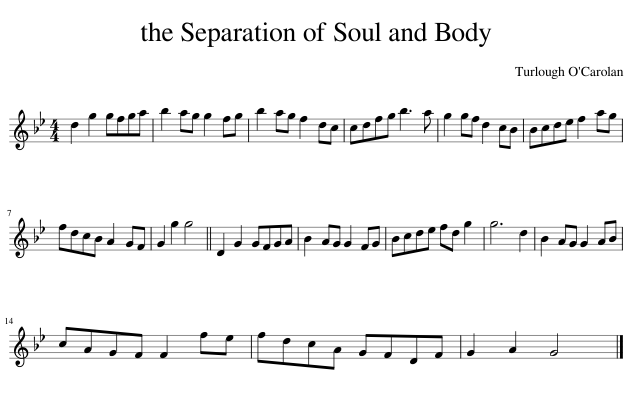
X:1
L:1/8
M:4/4
I:linebreak $
K:Gmin
V:1 treble
V:1
 d2 g2 gfga | b2 ag g2 fg | b2 ag f2 dc | cdfg b3 a | g2 gf d2 cB | %5
 Bcde f2 ag |$ fdcB A2 GF | G2 g2 g4 || D2 G2 GFGA | B2 AG G2 FG | %10
 Bcde fd g2 | g6 d2 | B2 AG G2 AB |$ cAGF F2 fe | fdcA GFDF | %15
 G2 A2 G4 |] %16
